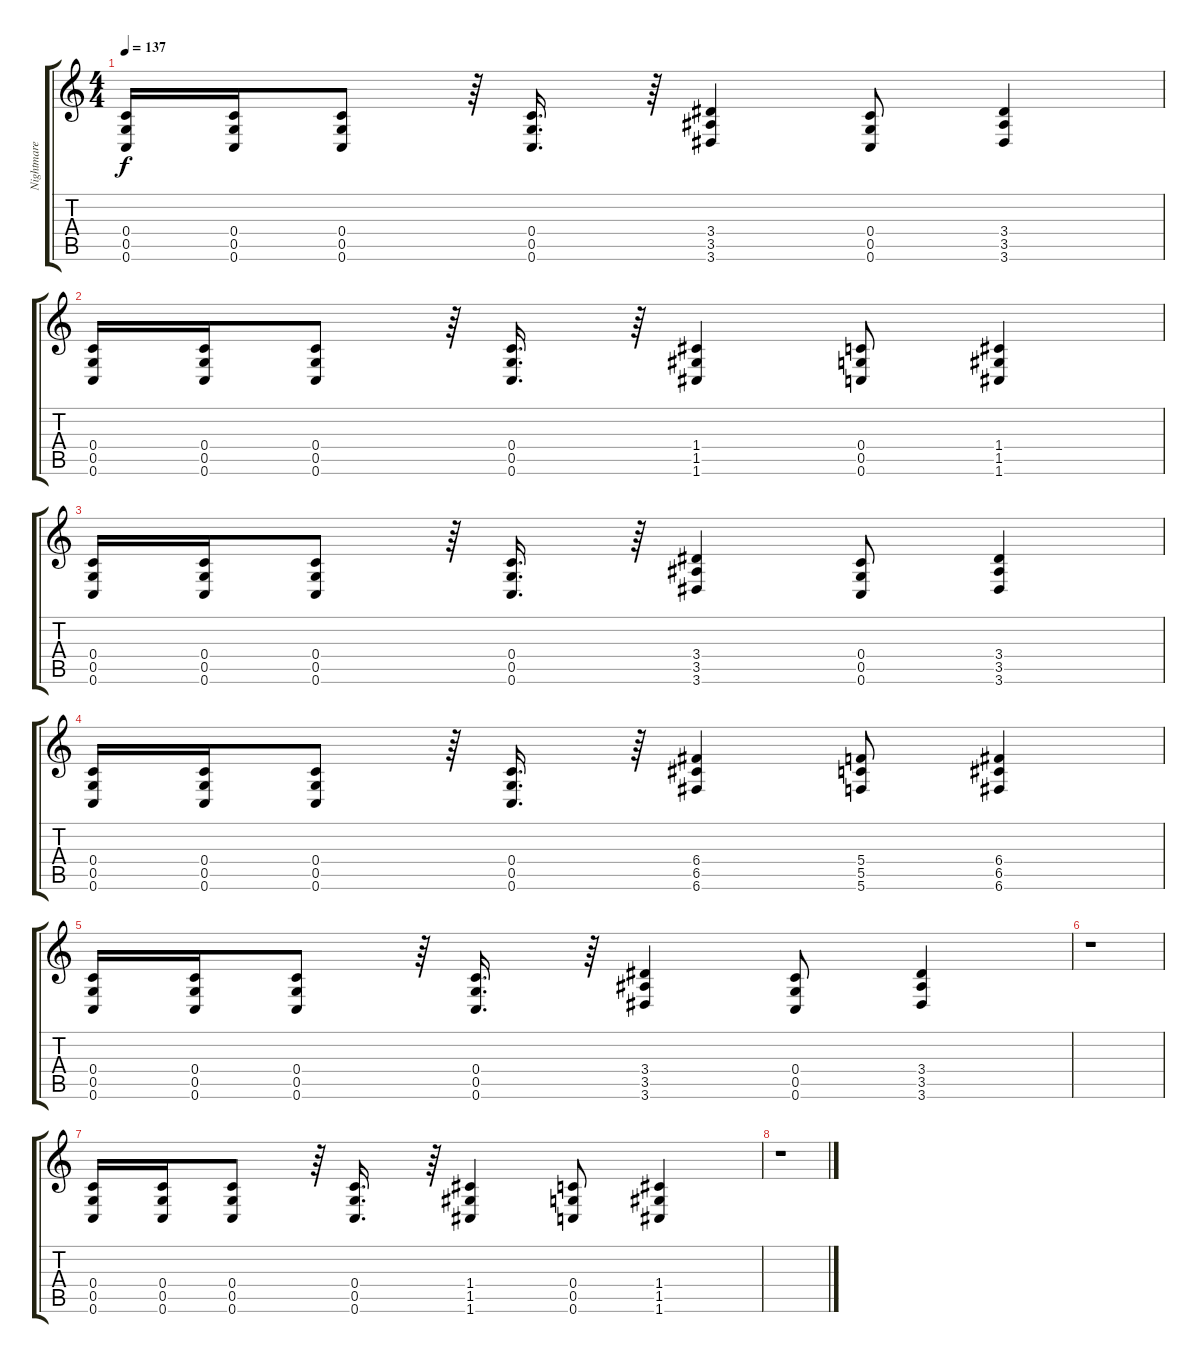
\track ("Nightmare Industries Guitar" "Nightmare ") {instrument distortionguitar}
\staff {score tabs}
\tuning (D4 A3 F3 C3 G2 C2) {hide}
\ts (4 4)
\tempo 137
\clef g2
\ks c
(0.4 0.5 0.6).16{dy f} (0.4 0.5 0.6).16 (0.4 0.5 0.6).8 r.64 (0.4 0.5 0.6).16{d} r.64 (3.4 3.5 3.6).4 (0.4 0.5 0.6).8 (3.4 3.5 3.6).4 |
(0.4 0.5 0.6).16 (0.4 0.5 0.6).16 (0.4 0.5 0.6).8 r.64 (0.4 0.5 0.6).16{d} r.64 (1.4 1.5 1.6).4 (0.4 0.5 0.6).8 (1.4 1.5 1.6).4 |
(0.4 0.5 0.6).16 (0.4 0.5 0.6).16 (0.4 0.5 0.6).8 r.64 (0.4 0.5 0.6).16{d} r.64 (3.4 3.5 3.6).4 (0.4 0.5 0.6).8 (3.4 3.5 3.6).4 |
(0.4 0.5 0.6).16 (0.4 0.5 0.6).16 (0.4 0.5 0.6).8 r.64 (0.4 0.5 0.6).16{d} r.64 (6.4 6.5 6.6).4 (5.4 5.5 5.6).8 (6.4 6.5 6.6).4 |
(0.4 0.5 0.6).16 (0.4 0.5 0.6).16 (0.4 0.5 0.6).8 r.64 (0.4 0.5 0.6).16{d} r.64 (3.4 3.5 3.6).4 (0.4 0.5 0.6).8 (3.4 3.5 3.6).4 |
r.1 |
(0.4 0.5 0.6).16 (0.4 0.5 0.6).16 (0.4 0.5 0.6).8 r.64 (0.4 0.5 0.6).16{d} r.64 (1.4 1.5 1.6).4 (0.4 0.5 0.6).8 (1.4 1.5 1.6).4 |
r.1
